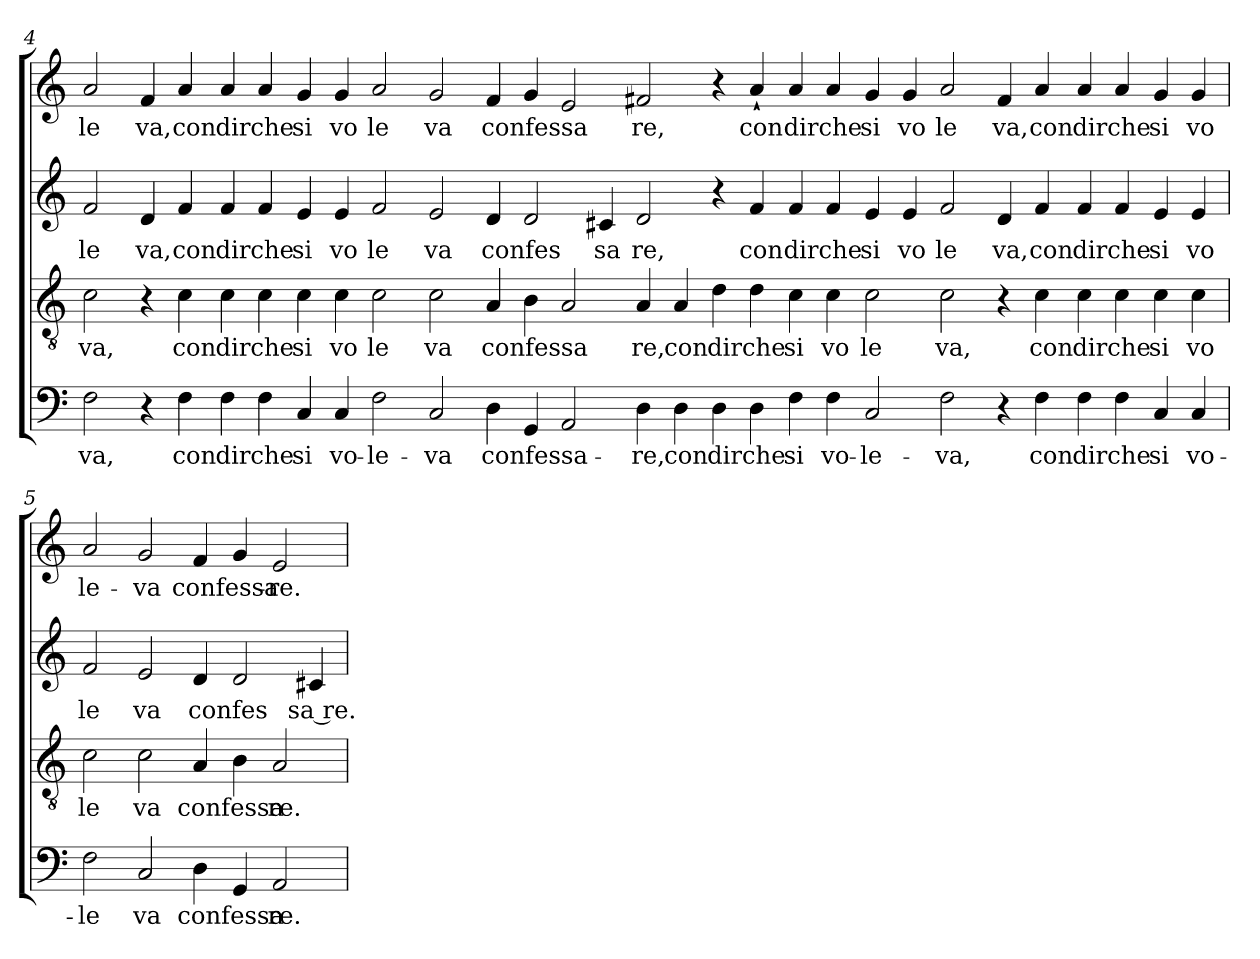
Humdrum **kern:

**kern	**text	**kern	**text	**kern	**text	**kern	**text
*part4	*part4	*part3	*part3	*part2	*part2	*part1	*part1
*staff4	*staff4	*staff3	*staff3	*staff2	*staff2	*staff1	*staff1
!!LO:PB:g=z
*clefF4	*	*clefGv2	*	*clefG2	*	*clefG2	*
*k[]	*	*k[]	*	*k[]	*	*k[]	*
*C:	*	*C:	*	*C:	*	*C:	*
=4	=4	=4	=4	=4	=4	=4	=4
!	!LO:LY:b	!	!LO:LY:b	!	!LO:LY:b	!	!LO:LY:b
2F\	va,	2c\	va,	2f/	le	2a/	le
!	!	!	!	!	!LO:LY:b	!	!LO:LY:b
4r	.	4r	.	4d/	va,	4f/	va,
!	!LO:LY:b	!	!LO:LY:b	!	!LO:LY:b	!	!LO:LY:b
4F\	con	4c\	con	4f/	con	4a/	con
!	!LO:LY:b	!	!LO:LY:b	!	!LO:LY:b	!	!LO:LY:b
4F\	dir	4c\	dir	4f/	dir	4a/	dir
!	!LO:LY:b	!	!LO:LY:b	!	!LO:LY:b	!	!LO:LY:b
4F\	che	4c\	che	4f/	che	4a/	che
!	!LO:LY:b	!	!LO:LY:b	!	!LO:LY:b	!	!LO:LY:b
4C/	si	4c\	si	4e/	si	4g/	si
!	!LO:LY:b	!	!LO:LY:b	!	!LO:LY:b	!	!LO:LY:b
4C/	vo-	4c\	vo	4e/	vo	4g/	vo
!	!LO:LY:b	!	!LO:LY:b	!	!LO:LY:b	!	!LO:LY:b
2F\	-le-	2c\	le	2f/	le	2a/	le
!	!LO:LY:b	!	!LO:LY:b	!	!LO:LY:b	!	!LO:LY:b
2C/	-va	2c\	va	2e/	va	2g/	va
!	!LO:LY:b	!	!LO:LY:b	!	!LO:LY:b	!	!LO:LY:b
4D\	confessa-	4A/	confessa	4d/	confes	4f/	confessa
4GG/	.	4B\	.	2d/	.	4g/	.
2AA/	.	2A/	.	.	.	2e/	.
!	!	!	!	!	!LO:LY:b	!	!
.	.	.	.	4c#/	sa	.	.
!	!LO:LY:b	!	!LO:LY:b	!	!LO:LY:b	!	!LO:LY:b
4D\	-re,	4A/	re,	2d/	re,	2f#X/	re,
!	!LO:LY:b	!	!LO:LY:b	!	!	!	!
4D\	con	4A/	con	.	.	.	.
!	!LO:LY:b	!	!LO:LY:b	!	!	!	!
4D\	dir	4d\	dir	4r	.	4r	.
!	!LO:LY:b	!	!LO:LY:b	!	!LO:LY:b	!	!LO:LY:b
4D\	che	4d\	che	4f/	con	4a`</	con
!	!LO:LY:b	!	!LO:LY:b	!	!LO:LY:b	!	!LO:LY:b
4F\	si	4c\	si	4f/	dir	4a/	dir
!	!LO:LY:b	!	!LO:LY:b	!	!LO:LY:b	!	!LO:LY:b
4F\	vo-	4c\	vo	4f/	che	4a/	che
!	!LO:LY:b	!	!LO:LY:b	!	!LO:LY:b	!	!LO:LY:b
2C/	-le-	2c\	le	4e/	si	4g/	si
!	!	!	!	!	!LO:LY:b	!	!LO:LY:b
.	.	.	.	4e/	vo	4g/	vo
!	!LO:LY:b	!	!LO:LY:b	!	!LO:LY:b	!	!LO:LY:b
2F\	-va,	2c\	va,	2f/	le	2a/	le
!	!	!	!	!	!LO:LY:b	!	!LO:LY:b
4r	.	4r	.	4d/	va,	4f#/	va,
!	!LO:LY:b	!	!LO:LY:b	!	!LO:LY:b	!	!LO:LY:b
4F\	con	4c\	con	4f/	con	4a/	con
!	!LO:LY:b	!	!LO:LY:b	!	!LO:LY:b	!	!LO:LY:b
4F\	dir	4c\	dir	4f/	dir	4a/	dir
!	!LO:LY:b	!	!LO:LY:b	!	!LO:LY:b	!	!LO:LY:b
4F\	che	4c\	che	4f/	che	4a/	che
!	!LO:LY:b	!	!LO:LY:b	!	!LO:LY:b	!	!LO:LY:b
4C/	si	4c\	si	4e/	si	4g/	si
!	!LO:LY:b	!	!LO:LY:b	!	!LO:LY:b	!	!LO:LY:b
4C/	vo-	4c\	vo	4e/	vo	4g/	vo
!!LO:LB:g=z
=5	=5	=5	=5	=5	=5	=5	=5
!	!LO:LY:b	!	!LO:LY:b	!	!LO:LY:b	!	!LO:LY:b
2F\	-le	2c\	le	2f/	le	2a/	le-
!	!LO:LY:b	!	!LO:LY:b	!	!LO:LY:b	!	!LO:LY:b
2C/	va	2c\	va	2e/	va	2g/	-va
!	!LO:LY:b	!	!LO:LY:b	!	!LO:LY:b	!	!LO:LY:b
4D\	confessa	4A/	confessa	4d/	confes	4f/	confessa-
4GG/	.	4B\	.	2d/	.	4g/	.
!	!LO:LY:b	!	!LO:LY:b	!	!	!	!LO:LY:b
2AA/	re.	2A/	re.	.	.	2e/	-re.
!	!	!	!	!	!LO:LY:b	!	!
.	.	.	.	4c#/	sa re.	.	.
=	=	=	=	=	=	=	=
*-	*-	*-	*-	*-	*-	*-	*-
